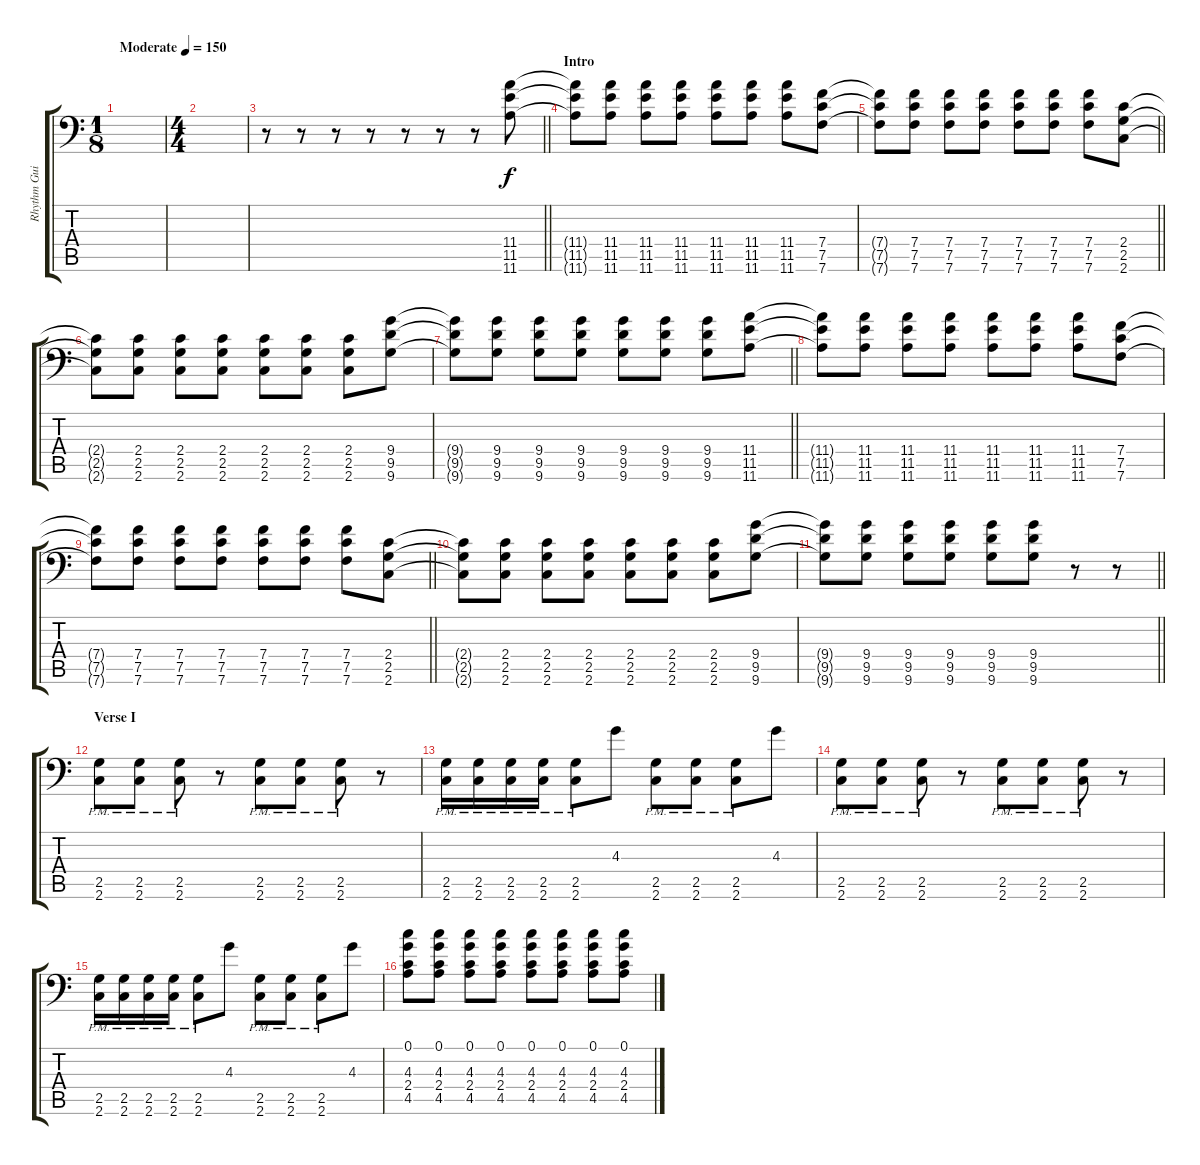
\track ("Rhythm Guitar" "Rhythm Gui") {instrument overdrivenguitar}
\staff {score tabs}
\tuning (C4 G3 Eb3 Bb2 F2 Bb1) {hide}
\ts (1 8)
\tempo (150 "Moderate")
\clef f4
\ks c
|
\ts (4 4)
|
\barLineRight lightlight
r.8 r.8 r.8 r.8 r.8 r.8 r.8 (11.4 11.5 11.6).8 |
\section ("" "Intro")
(11.4{t} 11.5{t} 11.6{t}).8 (11.4 11.5 11.6).8 (11.4 11.5 11.6).8 (11.4 11.5 11.6).8 (11.4 11.5 11.6).8 (11.4 11.5 11.6).8 (11.4 11.5 11.6).8 (7.4 7.5 7.6).8 |
\barLineRight lightlight
(7.4{t} 7.5{t} 7.6{t}).8 (7.4 7.5 7.6).8 (7.4 7.5 7.6).8 (7.4 7.5 7.6).8 (7.4 7.5 7.6).8 (7.4 7.5 7.6).8 (7.4 7.5 7.6).8 (2.4 2.5 2.6).8 |
(2.4{t} 2.5{t} 2.6{t}).8 (2.4 2.5 2.6).8 (2.4 2.5 2.6).8 (2.4 2.5 2.6).8 (2.4 2.5 2.6).8 (2.4 2.5 2.6).8 (2.4 2.5 2.6).8 (9.4 9.5 9.6).8 |
\barLineRight lightlight
(9.4{t} 9.5{t} 9.6{t}).8 (9.4 9.5 9.6).8 (9.4 9.5 9.6).8 (9.4 9.5 9.6).8 (9.4 9.5 9.6).8 (9.4 9.5 9.6).8 (9.4 9.5 9.6).8 (11.4 11.5 11.6).8 |
(11.4{t} 11.5{t} 11.6{t}).8 (11.4 11.5 11.6).8 (11.4 11.5 11.6).8 (11.4 11.5 11.6).8 (11.4 11.5 11.6).8 (11.4 11.5 11.6).8 (11.4 11.5 11.6).8 (7.4 7.5 7.6).8 |
\barLineRight lightlight
(7.4{t} 7.5{t} 7.6{t}).8 (7.4 7.5 7.6).8 (7.4 7.5 7.6).8 (7.4 7.5 7.6).8 (7.4 7.5 7.6).8 (7.4 7.5 7.6).8 (7.4 7.5 7.6).8 (2.4 2.5 2.6).8 |
(2.4{t} 2.5{t} 2.6{t}).8 (2.4 2.5 2.6).8 (2.4 2.5 2.6).8 (2.4 2.5 2.6).8 (2.4 2.5 2.6).8 (2.4 2.5 2.6).8 (2.4 2.5 2.6).8 (9.4 9.5 9.6).8 |
\barLineRight lightlight
(9.4{t} 9.5{t} 9.6{t}).8 (9.4 9.5 9.6).8 (9.4 9.5 9.6).8 (9.4 9.5 9.6).8 (9.4 9.5 9.6).8 (9.4 9.5 9.6).8 r.8 r.8 |
\section ("" "Verse I")
(2.5{pm} 2.6{pm}).8{balance 15} (2.5{pm} 2.6{pm}).8 (2.5{pm} 2.6{pm}).8 r.8 (2.5{pm} 2.6{pm}).8 (2.5{pm} 2.6{pm}).8 (2.5{pm} 2.6{pm}).8 r.8 |
(2.5{pm} 2.6{pm}).16 (2.5{pm} 2.6{pm}).16 (2.5{pm} 2.6{pm}).16 (2.5{pm} 2.6{pm}).16 (2.5{pm} 2.6{pm}).8 4.3.8 (2.5{pm} 2.6{pm}).8 (2.5{pm} 2.6{pm}).8 (2.5{pm} 2.6{pm}).8 4.3.8 |
(2.5{pm} 2.6{pm}).8 (2.5{pm} 2.6{pm}).8 (2.5{pm} 2.6{pm}).8 r.8 (2.5{pm} 2.6{pm}).8 (2.5{pm} 2.6{pm}).8 (2.5{pm} 2.6{pm}).8 r.8 |
(2.5{pm} 2.6{pm}).16 (2.5{pm} 2.6{pm}).16 (2.5{pm} 2.6{pm}).16 (2.5{pm} 2.6{pm}).16 (2.5{pm} 2.6{pm}).8 4.3.8 (2.5{pm} 2.6{pm}).8 (2.5{pm} 2.6{pm}).8 (2.5{pm} 2.6{pm}).8 4.3.8 |
(0.1 4.3 2.4 4.5).8 (0.1 4.3 2.4 4.5).8 (0.1 4.3 2.4 4.5).8 (0.1 4.3 2.4 4.5).8 (0.1 4.3 2.4 4.5).8 (0.1 4.3 2.4 4.5).8 (0.1 4.3 2.4 4.5).8 (0.1 4.3 2.4 4.5).8
